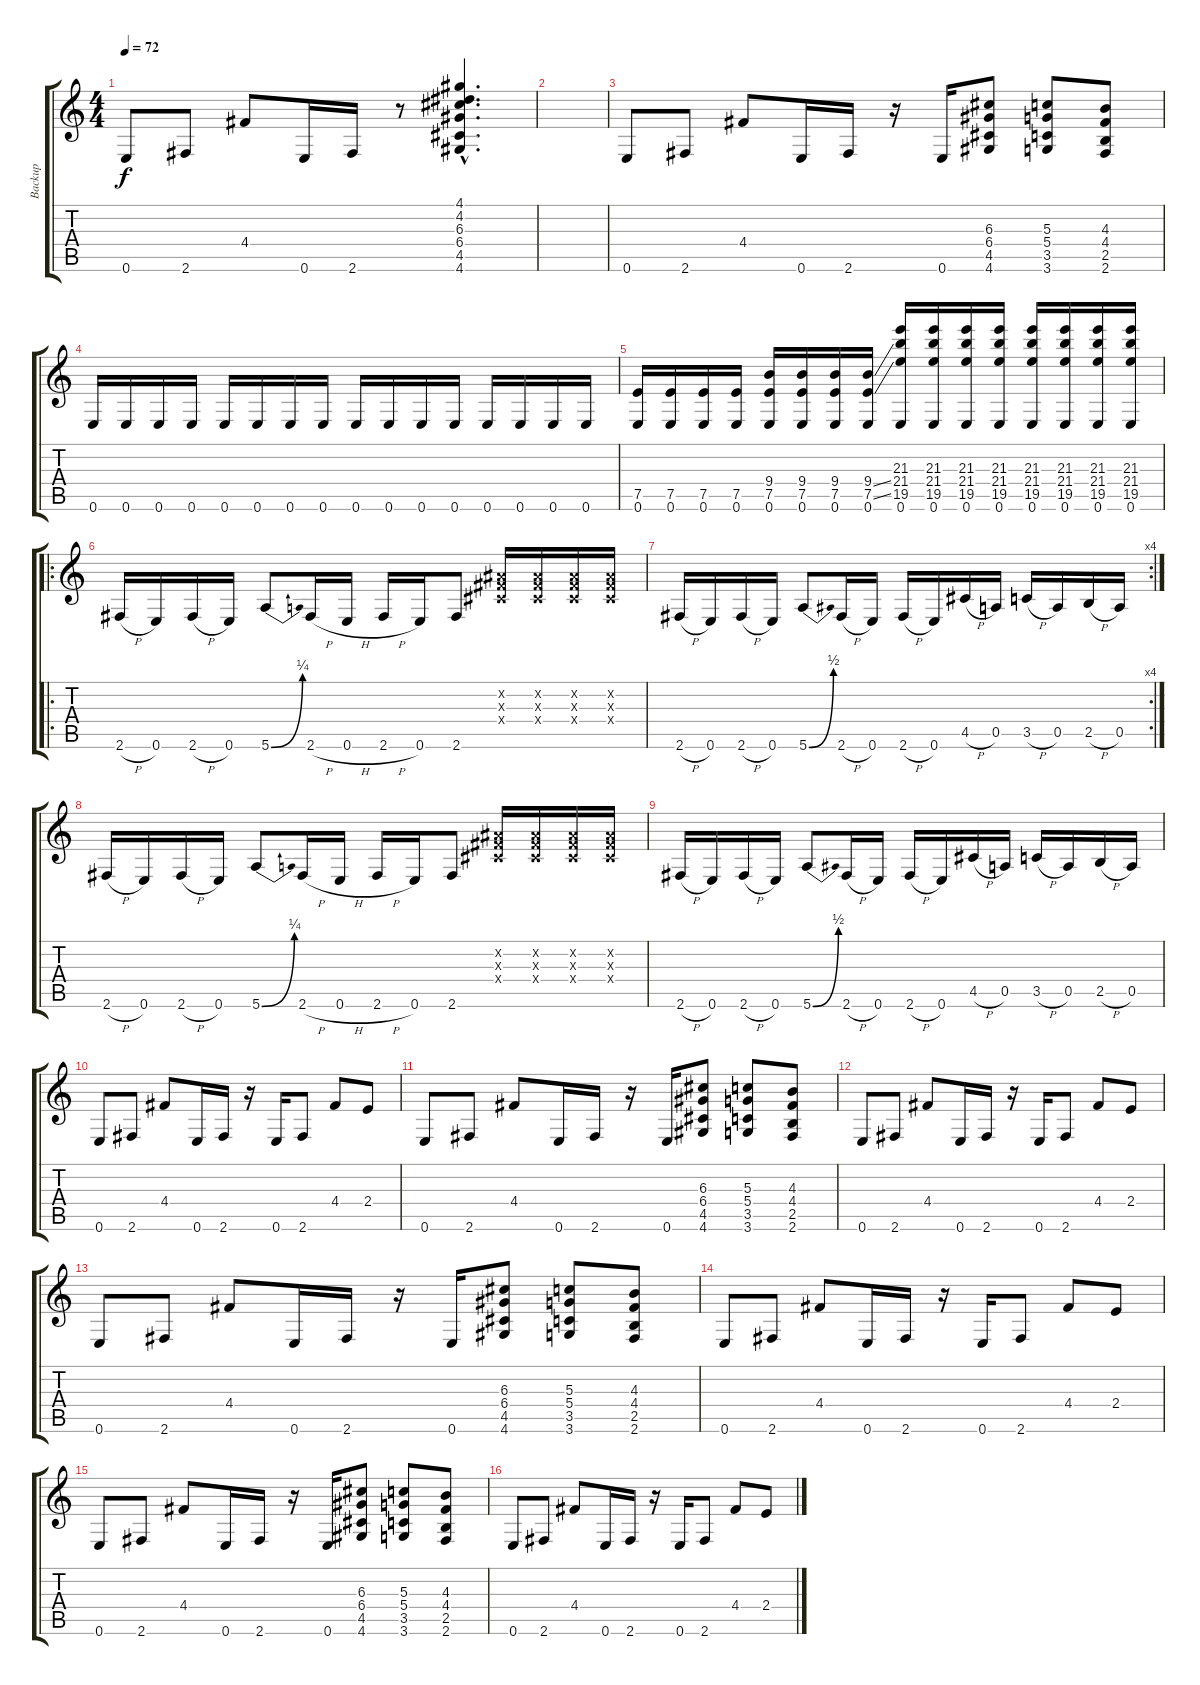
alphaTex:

\track ("Backup" "Backup") {instrument overdrivenguitar}
\staff {score tabs}
\tuning (E4 B3 G3 D3 A2 E2) {hide}
\ts (4 4)
\tempo 72
\clef g2
\ks c
0.6.8{dy f} 2.6.8 4.4.8 0.6.16 2.6.16 r.8 (4.1{hac} 4.2{hac} 6.3{hac} 6.4{hac} 4.5{hac} 4.6{hac}).4{d} |
|
0.6.8 2.6.8 4.4.8 0.6.16 2.6.16 r.16 0.6.16 (6.3 6.4 4.5 4.6).8 (5.3 5.4 3.5 3.6).8 (4.3 4.4 2.5 2.6).8 |
0.6.16 0.6.16 0.6.16 0.6.16 0.6.16 0.6.16 0.6.16 0.6.16 0.6.16 0.6.16 0.6.16 0.6.16 0.6.16 0.6.16 0.6.16 0.6.16 |
(7.5 0.6).16 (7.5 0.6).16 (7.5 0.6).16 (7.5 0.6).16 (9.4 7.5 0.6).16 (9.4 7.5 0.6).16 (9.4 7.5 0.6).16 (9.4{ss} 7.5{ss} 0.6).16 (21.3 21.4 19.5 0.6).16 (21.3 21.4 19.5 0.6).16 (21.3 21.4 19.5 0.6).16 (21.3 21.4 19.5 0.6).16 (21.3 21.4 19.5 0.6).16 (21.3 21.4 19.5 0.6).16 (21.3 21.4 19.5 0.6).16 (21.3 21.4 19.5 0.6).16 |
\ro
2.6{h}.16 0.6.16 2.6{h}.16 0.6.16 5.6{be (bend 0 0 60 1)}.8 2.6{h}.16 0.6{h}.16 2.6{h}.16 0.6.16 2.6.8 (-1.2{x} -1.3{x} -1.4{x}).16 (-1.2{x} -1.3{x} -1.4{x}).16 (-1.2{x} -1.3{x} -1.4{x}).16 (-1.2{x} -1.3{x} -1.4{x}).16 |
\rc 4
2.6{h}.16 0.6.16 2.6{h}.16 0.6.16 5.6{be (bend 0 0 60 2)}.8 2.6{h}.16 0.6.16 2.6{h}.16 0.6.16 4.5{h}.16 0.5.16 3.5{h}.16 0.5.16 2.5{h}.16 0.5.16 |
2.6{h}.16 0.6.16 2.6{h}.16 0.6.16 5.6{be (bend 0 0 60 1)}.8 2.6{h}.16 0.6{h}.16 2.6{h}.16 0.6.16 2.6.8 (-1.2{x} -1.3{x} -1.4{x}).16 (-1.2{x} -1.3{x} -1.4{x}).16 (-1.2{x} -1.3{x} -1.4{x}).16 (-1.2{x} -1.3{x} -1.4{x}).16 |
2.6{h}.16 0.6.16 2.6{h}.16 0.6.16 5.6{be (bend 0 0 60 2)}.8 2.6{h}.16 0.6.16 2.6{h}.16 0.6.16 4.5{h}.16 0.5.16 3.5{h}.16 0.5.16 2.5{h}.16 0.5.16 |
0.6.8 2.6.8 4.4.8 0.6.16 2.6.16 r.16 0.6.16 2.6.8 4.4.8 2.4.8 |
0.6.8 2.6.8 4.4.8 0.6.16 2.6.16 r.16 0.6.16 (6.3 6.4 4.5 4.6).8 (5.3 5.4 3.5 3.6).8 (4.3 4.4 2.5 2.6).8 |
0.6.8 2.6.8 4.4.8 0.6.16 2.6.16 r.16 0.6.16 2.6.8 4.4.8 2.4.8 |
0.6.8 2.6.8 4.4.8 0.6.16 2.6.16 r.16 0.6.16 (6.3 6.4 4.5 4.6).8 (5.3 5.4 3.5 3.6).8 (4.3 4.4 2.5 2.6).8 |
0.6.8 2.6.8 4.4.8 0.6.16 2.6.16 r.16 0.6.16 2.6.8 4.4.8 2.4.8 |
0.6.8 2.6.8 4.4.8 0.6.16 2.6.16 r.16 0.6.16 (6.3 6.4 4.5 4.6).8 (5.3 5.4 3.5 3.6).8 (4.3 4.4 2.5 2.6).8 |
0.6.8 2.6.8 4.4.8 0.6.16 2.6.16 r.16 0.6.16 2.6.8 4.4.8 2.4.8
